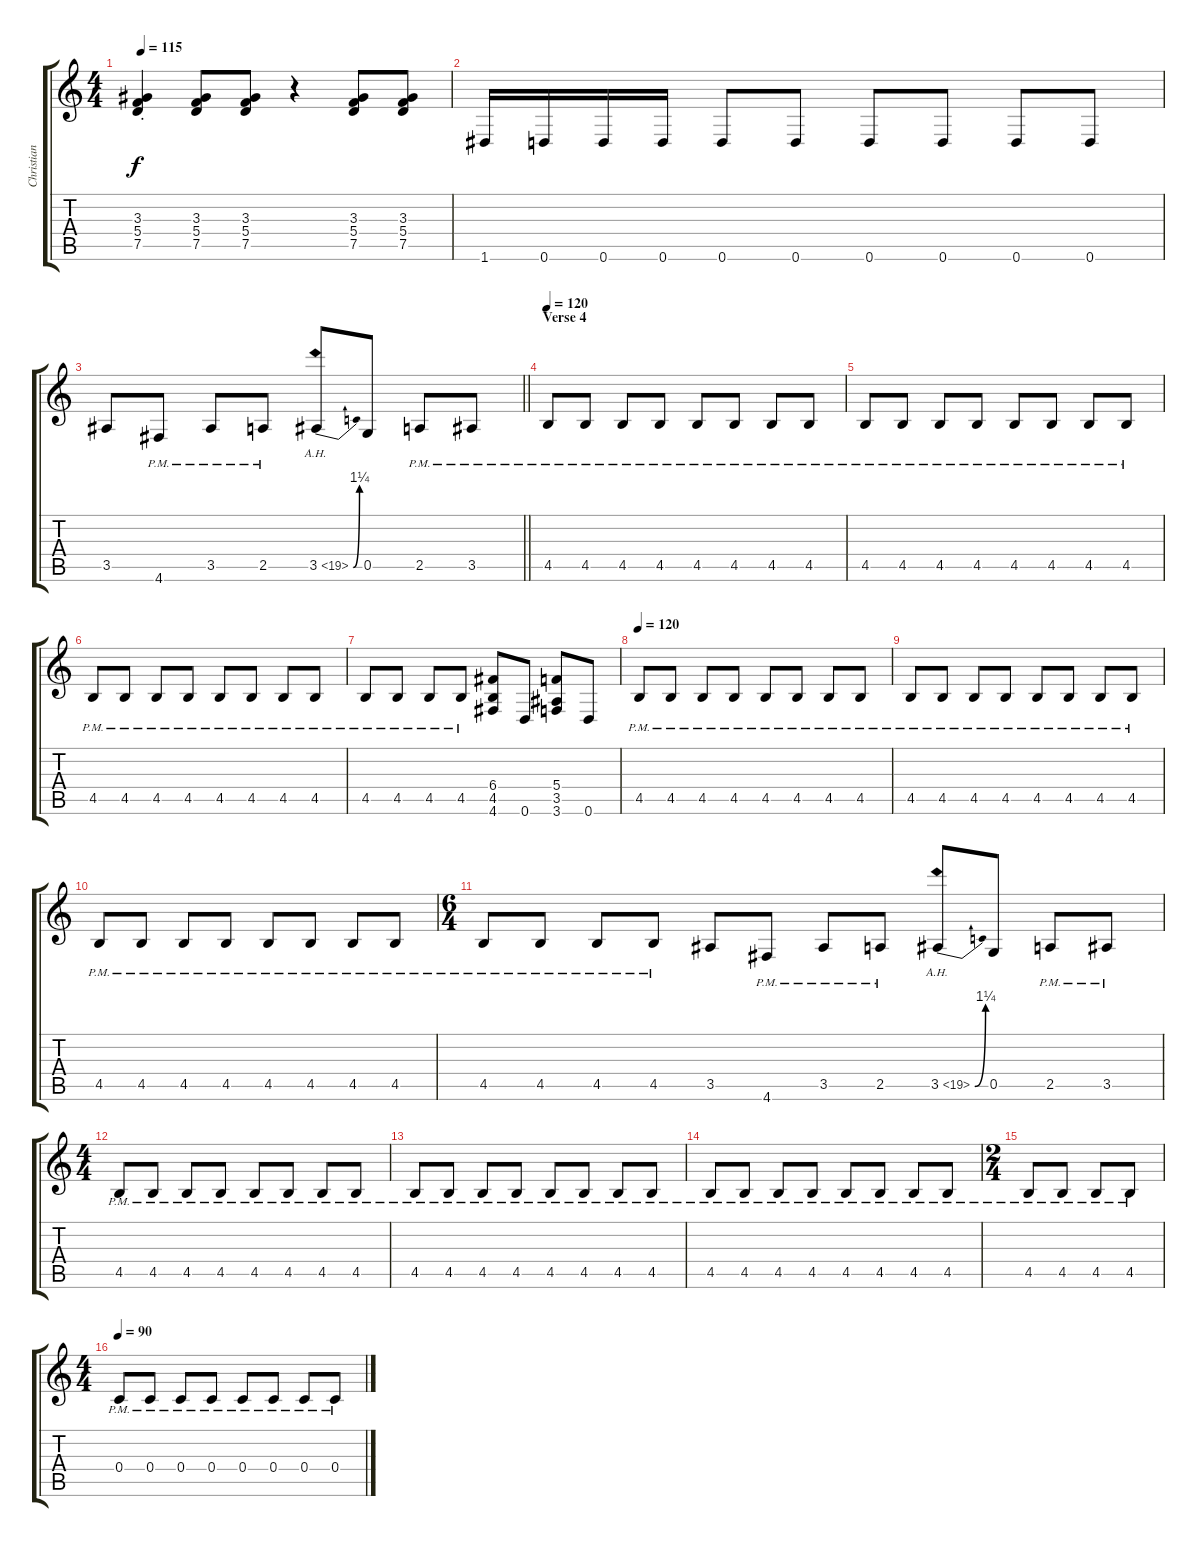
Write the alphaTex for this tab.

\track ("Christian Andreu" "Christian ") {instrument distortionguitar}
\staff {score tabs}
\tuning (D4 A3 F3 C3 G2 D2) {hide}
\ts (4 4)
\tempo 115
\clef g2
\ks c
(3.3{st} 5.4{st} 7.5{st}).4{dy f} (3.3 5.4 7.5).8 (3.3 5.4 7.5).8 r.4 (3.3 5.4 7.5).8 (3.3 5.4 7.5).8 |
1.6.16 0.6.16 0.6.16 0.6.16 0.6.8 0.6.8 0.6.8 0.6.8 0.6.8 0.6.8 |
\barLineRight lightlight
3.5.8 4.6{pm}.8 3.5{pm}.8 2.5{pm}.8 3.5{be (bend 0 0 60 5) ah 16}.8 0.5.8 2.5{pm}.8 3.5{pm}.8 |
\section ("" "Verse 4")
\tempo 120
4.5{pm}.8 4.5{pm}.8 4.5{pm}.8 4.5{pm}.8 4.5{pm}.8 4.5{pm}.8 4.5{pm}.8 4.5{pm}.8 |
4.5{pm}.8 4.5{pm}.8 4.5{pm}.8 4.5{pm}.8 4.5{pm}.8 4.5{pm}.8 4.5{pm}.8 4.5{pm}.8 |
4.5{pm}.8 4.5{pm}.8 4.5{pm}.8 4.5{pm}.8 4.5{pm}.8 4.5{pm}.8 4.5{pm}.8 4.5{pm}.8 |
4.5{pm}.8 4.5{pm}.8 4.5{pm}.8 4.5{pm}.8 (6.4 4.5 4.6).8 0.6.8 (5.4 3.5 3.6).8 0.6.8 |
\tempo 120
4.5{pm}.8 4.5{pm}.8 4.5{pm}.8 4.5{pm}.8 4.5{pm}.8 4.5{pm}.8 4.5{pm}.8 4.5{pm}.8 |
4.5{pm}.8 4.5{pm}.8 4.5{pm}.8 4.5{pm}.8 4.5{pm}.8 4.5{pm}.8 4.5{pm}.8 4.5{pm}.8 |
4.5{pm}.8 4.5{pm}.8 4.5{pm}.8 4.5{pm}.8 4.5{pm}.8 4.5{pm}.8 4.5{pm}.8 4.5{pm}.8 |
\ts (6 4)
4.5{pm}.8 4.5{pm}.8 4.5{pm}.8 4.5{pm}.8 3.5.8 4.6{pm}.8 3.5{pm}.8 2.5{pm}.8 3.5{be (bend 0 0 60 5) ah 16}.8 0.5.8 2.5{pm}.8 3.5{pm}.8 |
\ts (4 4)
4.5{pm}.8 4.5{pm}.8 4.5{pm}.8 4.5{pm}.8 4.5{pm}.8 4.5{pm}.8 4.5{pm}.8 4.5{pm}.8 |
4.5{pm}.8 4.5{pm}.8 4.5{pm}.8 4.5{pm}.8 4.5{pm}.8 4.5{pm}.8 4.5{pm}.8 4.5{pm}.8 |
4.5{pm}.8 4.5{pm}.8 4.5{pm}.8 4.5{pm}.8 4.5{pm}.8 4.5{pm}.8 4.5{pm}.8 4.5{pm}.8 |
\ts (2 4)
4.5{pm}.8 4.5{pm}.8 4.5{pm}.8 4.5{pm}.8 |
\ts (4 4)
\tempo 90
0.4{pm}.8 0.4{pm}.8 0.4{pm}.8 0.4{pm}.8 0.4{pm}.8 0.4{pm}.8 0.4{pm}.8 0.4{pm}.8
